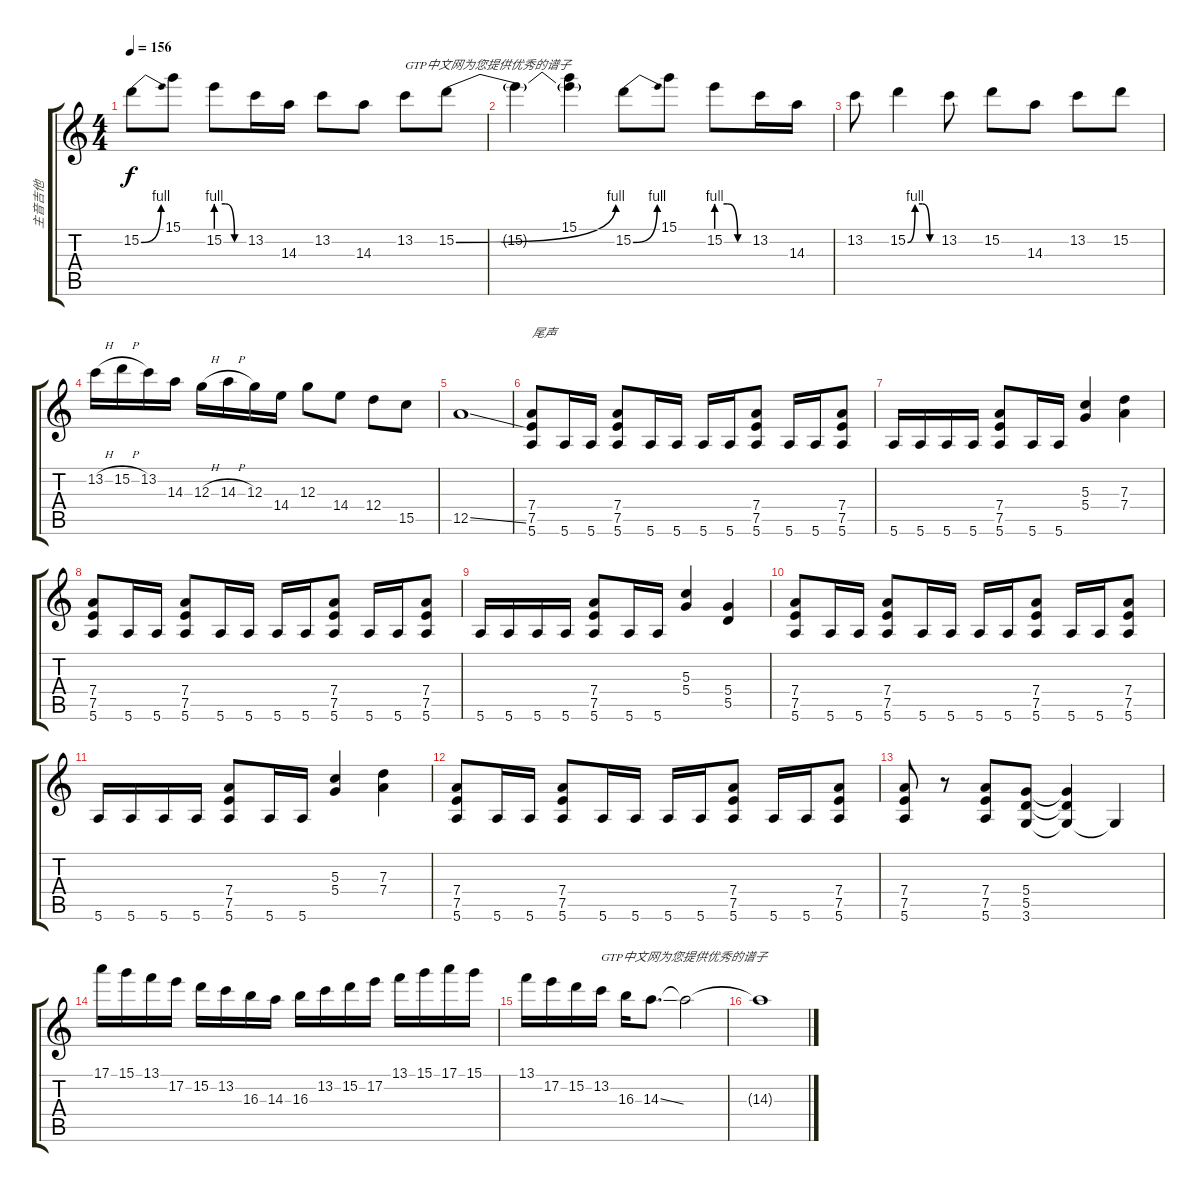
\track ("主音吉他" "主音吉他") {instrument overdrivenguitar}
\staff {score tabs}
\tuning (E4 B3 G3 D3 A2 E2) {hide}
\ts (4 4)
\tempo 156
\clef g2
\ks c
15.2{be (bend 0 0 60 4)}.8{dy f} 15.1.8 15.2{be (custom 0 4 20 4 40 0 60 0)}.8 13.2.16 14.3.16 13.2.8 14.3.8 13.2.8{txt "GTP中文网为您提供优秀的谱子"} 15.2{be (bend 0 0 60 4)}.8 |
15.2{t}.4 (15.1 15.2{t}).4 15.2{be (bend 0 0 60 4)}.8 15.1.8 15.2{be (custom 0 4 20 4 40 0 60 0)}.8 13.2.16 14.3.16 |
13.2.8 15.2{be (custom 0 0 15 4 30 4 45 0 60 0)}.4 13.2.8 15.2.8 14.3.8 13.2.8 15.2.8 |
13.2{h}.16 15.2{h}.16 13.2.16 14.3.16 12.3{h}.16 14.3{h}.16 12.3.16 14.4.16 12.3.8 14.4.8 12.4.8 15.5.8 |
12.5{ss}.1 |
(7.4 7.5 5.6).8{txt "尾声"} 5.6.16 5.6.16 (7.4 7.5 5.6).8 5.6.16 5.6.16 5.6.16 5.6.16 (7.4 7.5 5.6).8 5.6.16 5.6.16 (7.4 7.5 5.6).8 |
5.6.16 5.6.16 5.6.16 5.6.16 (7.4 7.5 5.6).8 5.6.16 5.6.16 (5.3 5.4).4 (7.3 7.4).4 |
(7.4 7.5 5.6).8 5.6.16 5.6.16 (7.4 7.5 5.6).8 5.6.16 5.6.16 5.6.16 5.6.16 (7.4 7.5 5.6).8 5.6.16 5.6.16 (7.4 7.5 5.6).8 |
5.6.16 5.6.16 5.6.16 5.6.16 (7.4 7.5 5.6).8 5.6.16 5.6.16 (5.3 5.4).4 (5.4 5.5).4 |
(7.4 7.5 5.6).8 5.6.16 5.6.16 (7.4 7.5 5.6).8 5.6.16 5.6.16 5.6.16 5.6.16 (7.4 7.5 5.6).8 5.6.16 5.6.16 (7.4 7.5 5.6).8 |
5.6.16 5.6.16 5.6.16 5.6.16 (7.4 7.5 5.6).8 5.6.16 5.6.16 (5.3 5.4).4 (7.3 7.4).4 |
(7.4 7.5 5.6).8 5.6.16 5.6.16 (7.4 7.5 5.6).8 5.6.16 5.6.16 5.6.16 5.6.16 (7.4 7.5 5.6).8 5.6.16 5.6.16 (7.4 7.5 5.6).8 |
(7.4 7.5 5.6).8 r.8 (7.4 7.5 5.6).8 (5.4 5.5 3.6).8 (5.4{t} 5.5{t} 3.6{t}).4 3.6{t}.4 |
17.1.16 15.1.16 13.1.16 17.2.16 15.2.16 13.2.16 16.3.16 14.3.16 16.3.16 13.2.16 15.2.16 17.2.16 13.1.16 15.1.16 17.1.16 15.1.16 |
13.1.16 17.2.16 15.2.16 13.2.16{txt "GTP中文网为您提供优秀的谱子"} 16.3.16 14.3{ss}.8{d} 14.3{t}.2 |
14.3{t}.1
